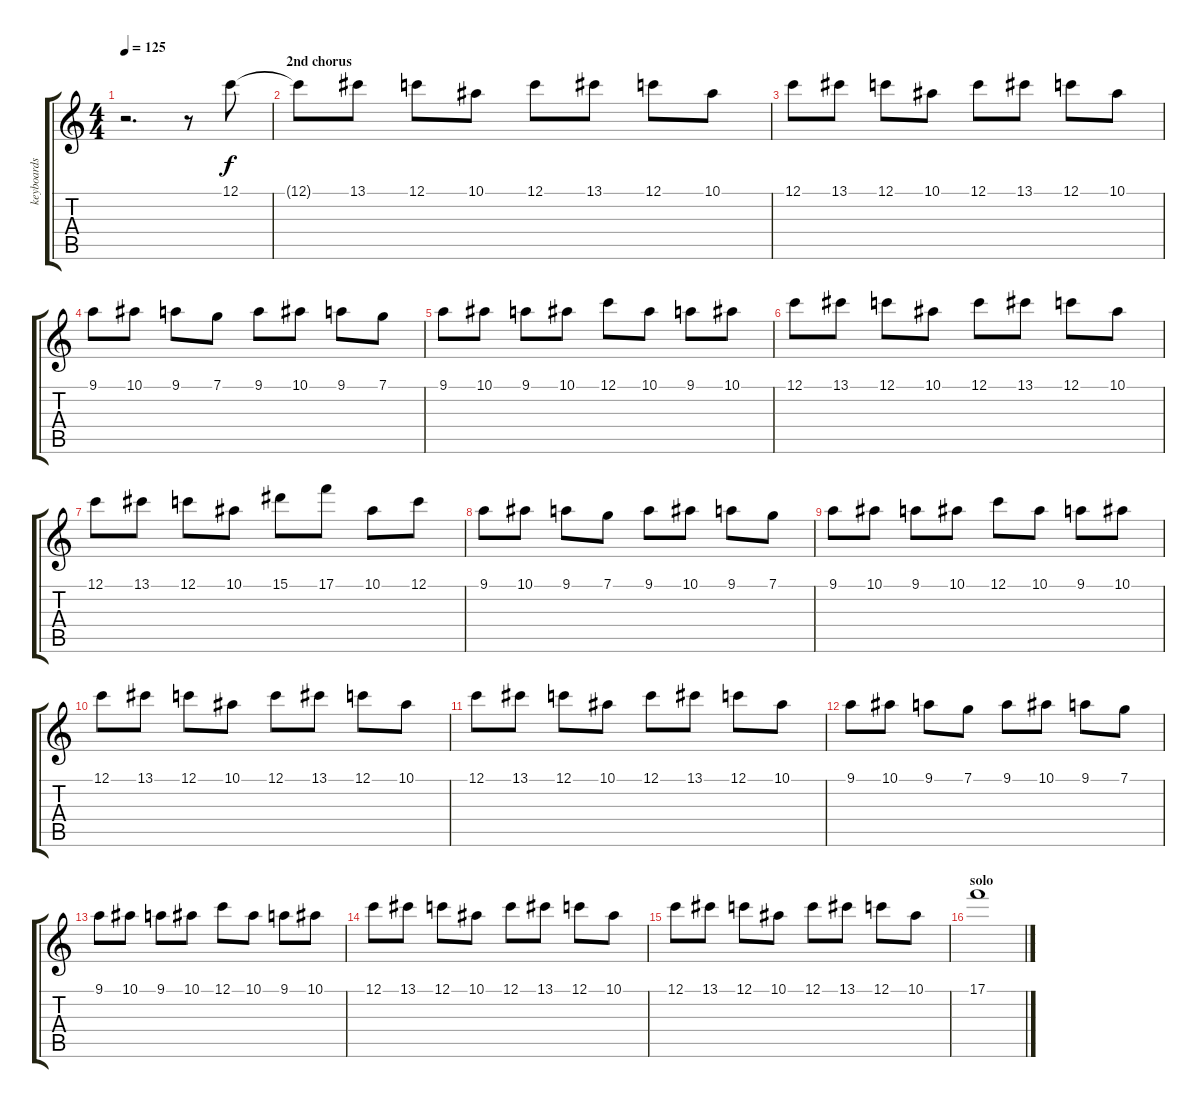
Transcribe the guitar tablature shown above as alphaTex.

\track ("keyboards FX" "keyboards ") {instrument distortionguitar}
\staff {score tabs}
\tuning (C4 G3 Eb3 Bb2 F2 C2) {hide}
\ts (4 4)
\tempo 125
\clef g2
\ks c
r.2{d dy f} r.8 12.1.8 |
\section ("" "2nd chorus")
12.1{t}.8 13.1.8 12.1.8 10.1.8 12.1.8 13.1.8 12.1.8 10.1.8 |
12.1.8 13.1.8 12.1.8 10.1.8 12.1.8 13.1.8 12.1.8 10.1.8 |
9.1.8 10.1.8 9.1.8 7.1.8 9.1.8 10.1.8 9.1.8 7.1.8 |
9.1.8 10.1.8 9.1.8 10.1.8 12.1.8 10.1.8 9.1.8 10.1.8 |
12.1.8 13.1.8 12.1.8 10.1.8 12.1.8 13.1.8 12.1.8 10.1.8 |
12.1.8 13.1.8 12.1.8 10.1.8 15.1.8 17.1.8 10.1.8 12.1.8 |
9.1.8 10.1.8 9.1.8 7.1.8 9.1.8 10.1.8 9.1.8 7.1.8 |
9.1.8 10.1.8 9.1.8 10.1.8 12.1.8 10.1.8 9.1.8 10.1.8 |
12.1.8 13.1.8 12.1.8 10.1.8 12.1.8 13.1.8 12.1.8 10.1.8 |
12.1.8 13.1.8 12.1.8 10.1.8 12.1.8 13.1.8 12.1.8 10.1.8 |
9.1.8 10.1.8 9.1.8 7.1.8 9.1.8 10.1.8 9.1.8 7.1.8 |
9.1.8 10.1.8 9.1.8 10.1.8 12.1.8 10.1.8 9.1.8 10.1.8 |
12.1.8 13.1.8 12.1.8 10.1.8 12.1.8 13.1.8 12.1.8 10.1.8 |
12.1.8 13.1.8 12.1.8 10.1.8 12.1.8 13.1.8 12.1.8 10.1.8 |
\section ("" "solo")
17.1.1
